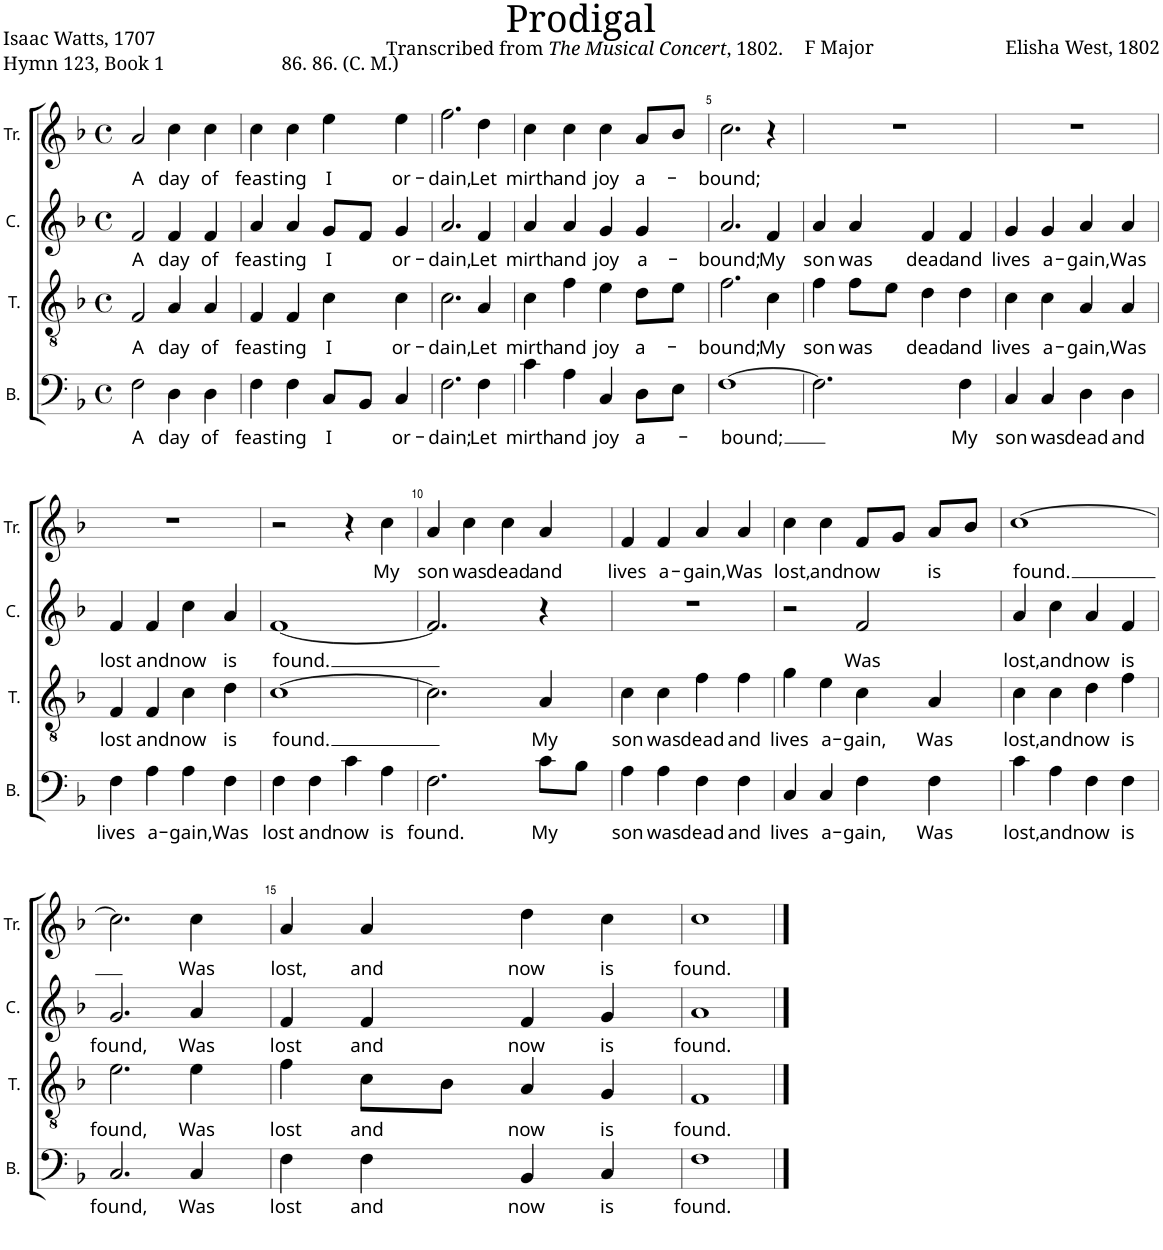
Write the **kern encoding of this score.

**kern	**text	**kern	**text	**kern	**text	**kern	**text
*part4	*part4	*part3	*part3	*part2	*part2	*part1	*part1
*staff4	*staff4	*staff3	*staff3	*staff2	*staff2	*staff1	*staff1
*I"B.	*	*I"T.	*	*I"C.	*	*I"Tr.	*
*I'B.	*	*I'T.	*	*I'C.	*	*I'Tr.	*
*clefF4	*	*clefGv2	*	*clefG2	*	*clefG2	*
*k[b-]	*	*k[b-]	*	*k[b-]	*	*k[b-]	*
*M4/4	*	*M4/4	*	*M4/4	*	*M4/4	*
*met(c)	*	*met(c)	*	*met(c)	*	*met(c)	*
=1	=1	=1	=1	=1	=1	=1	=1
!	!LO:LY:b	!	!LO:LY:b	!	!LO:LY:b	!	!LO:LY:b
2F\	A	2F/	A	2f/	A	2a/	A
!	!LO:LY:b	!	!LO:LY:b	!	!LO:LY:b	!	!LO:LY:b
4D\	day	4A/	day	4f/	day	4cc\	day
!	!LO:LY:b	!	!LO:LY:b	!	!LO:LY:b	!	!LO:LY:b
4D\	of	4A/	of	4f/	of	4cc\	of
=2	=2	=2	=2	=2	=2	=2	=2
!	!LO:LY:b	!	!LO:LY:b	!	!LO:LY:b	!	!LO:LY:b
4F\	feast-	4F/	feast-	4a/	feast-	4cc\	feast-
!	!LO:LY:b	!	!LO:LY:b	!	!LO:LY:b	!	!LO:LY:b
4F\	-ing	4F/	-ing	4a/	-ing	4cc\	-ing
!	!LO:LY:b	!	!LO:LY:b	!	!LO:LY:b	!	!LO:LY:b
8C/L	I	4c\	I	8g/L	I	4ee\	I
8BB-/J	.	.	.	8f/J	.	.	.
!	!LO:LY:b	!	!LO:LY:b	!	!LO:LY:b	!	!LO:LY:b
4C/	or-	4c\	or-	4g/	or-	4ee\	or-
=3	=3	=3	=3	=3	=3	=3	=3
!	!LO:LY:b	!	!LO:LY:b	!	!LO:LY:b	!	!LO:LY:b
2.F\	-dain;	2.c\	-dain,	2.a/	-dain,	2.ff\	-dain,
!	!LO:LY:b	!	!LO:LY:b	!	!LO:LY:b	!	!LO:LY:b
4F\	Let	4A/	Let	4f/	Let	4dd\	Let
=4	=4	=4	=4	=4	=4	=4	=4
!	!LO:LY:b	!	!LO:LY:b	!	!LO:LY:b	!	!LO:LY:b
4c\	mirth	4c\	mirth	4a/	mirth	4cc\	mirth
!	!LO:LY:b	!	!LO:LY:b	!	!LO:LY:b	!	!LO:LY:b
4A\	and	4f\	and	4a/	and	4cc\	and
!	!LO:LY:b	!	!LO:LY:b	!	!LO:LY:b	!	!LO:LY:b
4C/	joy	4e\	joy	4g/	joy	4cc\	joy
!	!LO:LY:b	!	!LO:LY:b	!	!LO:LY:b	!	!LO:LY:b
8D\L	a-	8d\L	a-	4g/	a-	8a/L	a-
8E\J	.	8e\J	.	.	.	8b-/J	.
=5	=5	=5	=5	=5	=5	=5	=5
!	!LO:LY:b	!	!LO:LY:b	!	!LO:LY:b	!	!LO:LY:b
[1F	-bound;	2.f\	-bound;	2.a/	-bound;	2.cc\	-bound;
!	!	!	!LO:LY:b	!	!LO:LY:b	!	!
.	.	4c\	My	4f/	My	4r	.
=6	=6	=6	=6	=6	=6	=6	=6
!	!	!	!LO:LY:b	!	!LO:LY:b	!	!
2.F\]	.	4f\	son	4a/	son	1r	.
!	!	!	!LO:LY:b	!	!LO:LY:b	!	!
.	.	8f\L	was	4a/	was	.	.
.	.	8e\J	.	.	.	.	.
!	!	!	!LO:LY:b	!	!LO:LY:b	!	!
.	.	4d\	dead	4f/	dead	.	.
!	!LO:LY:b	!	!LO:LY:b	!	!LO:LY:b	!	!
4F\	My	4d\	and	4f/	and	.	.
=7	=7	=7	=7	=7	=7	=7	=7
!	!LO:LY:b	!	!LO:LY:b	!	!LO:LY:b	!	!
4C/	son	4c\	lives	4g/	lives	1r	.
!	!LO:LY:b	!	!LO:LY:b	!	!LO:LY:b	!	!
4C/	was	4c\	a-	4g/	a-	.	.
!	!LO:LY:b	!	!LO:LY:b	!	!LO:LY:b	!	!
4D\	dead	4A/	-gain,	4a/	-gain,	.	.
!	!LO:LY:b	!	!LO:LY:b	!	!LO:LY:b	!	!
4D\	and	4A/	Was	4a/	Was	.	.
!!LO:LB:g=z
=8	=8	=8	=8	=8	=8	=8	=8
!	!LO:LY:b	!	!LO:LY:b	!	!LO:LY:b	!	!
4F\	lives	4F/	lost	4f/	lost	1r	.
!	!LO:LY:b	!	!LO:LY:b	!	!LO:LY:b	!	!
4A\	a-	4F/	and	4f/	and	.	.
!	!LO:LY:b	!	!LO:LY:b	!	!LO:LY:b	!	!
4A\	-gain,	4c\	now	4cc\	now	.	.
!	!LO:LY:b	!	!LO:LY:b	!	!LO:LY:b	!	!
4F\	Was	4d\	is	4a/	is	.	.
=9	=9	=9	=9	=9	=9	=9	=9
!	!LO:LY:b	!	!LO:LY:b	!	!LO:LY:b	!	!
4F\	lost	[1c	found.	[1f	found.	2r	.
!	!LO:LY:b	!	!	!	!	!	!
4F\	and	.	.	.	.	.	.
!	!LO:LY:b	!	!	!	!	!	!
4c\	now	.	.	.	.	4r	.
!	!LO:LY:b	!	!	!	!	!	!LO:LY:b
4A\	is	.	.	.	.	4cc\	My
=10	=10	=10	=10	=10	=10	=10	=10
!	!LO:LY:b	!	!	!	!	!	!LO:LY:b
2.F\	found.	2.c\]	.	2.f/]	.	4a/	son
!	!	!	!	!	!	!	!LO:LY:b
.	.	.	.	.	.	4cc\	was
!	!	!	!	!	!	!	!LO:LY:b
.	.	.	.	.	.	4cc\	dead
!	!LO:LY:b	!	!LO:LY:b	!	!	!	!LO:LY:b
8c\L	My	4A/	My	4r	.	4a/	and
8B-\J	.	.	.	.	.	.	.
=11	=11	=11	=11	=11	=11	=11	=11
!	!LO:LY:b	!	!LO:LY:b	!	!	!	!LO:LY:b
4A\	son	4c\	son	1r	.	4f/	lives
!	!LO:LY:b	!	!LO:LY:b	!	!	!	!LO:LY:b
4A\	was	4c\	was	.	.	4f/	a-
!	!LO:LY:b	!	!LO:LY:b	!	!	!	!LO:LY:b
4F\	dead	4f\	dead	.	.	4a/	-gain,
!	!LO:LY:b	!	!LO:LY:b	!	!	!	!LO:LY:b
4F\	and	4f\	and	.	.	4a/	Was
=12	=12	=12	=12	=12	=12	=12	=12
!	!LO:LY:b	!	!LO:LY:b	!	!	!	!LO:LY:b
4C/	lives	4g\	lives	2r	.	4cc\	lost,
!	!LO:LY:b	!	!LO:LY:b	!	!	!	!LO:LY:b
4C/	a-	4e\	a-	.	.	4cc\	and
!	!LO:LY:b	!	!LO:LY:b	!	!LO:LY:b	!	!LO:LY:b
4F\	-gain,	4c\	-gain,	2f/	Was	8f/L	now
.	.	.	.	.	.	8g/J	.
!	!LO:LY:b	!	!LO:LY:b	!	!	!	!LO:LY:b
4F\	Was	4A/	Was	.	.	8a/L	is
.	.	.	.	.	.	8b-/J	.
=13	=13	=13	=13	=13	=13	=13	=13
!	!LO:LY:b	!	!LO:LY:b	!	!LO:LY:b	!	!LO:LY:b
4c\	lost,	4c\	lost,	4a/	lost,	[1cc	found.
!	!LO:LY:b	!	!LO:LY:b	!	!LO:LY:b	!	!
4A\	and	4c\	and	4cc\	and	.	.
!	!LO:LY:b	!	!LO:LY:b	!	!LO:LY:b	!	!
4F\	now	4d\	now	4a/	now	.	.
!	!LO:LY:b	!	!LO:LY:b	!	!LO:LY:b	!	!
4F\	is	4f\	is	4f/	is	.	.
!!LO:LB:g=z
=14	=14	=14	=14	=14	=14	=14	=14
!	!LO:LY:b	!	!LO:LY:b	!	!LO:LY:b	!	!
2.C/	found,	2.e\	found,	2.g/	found,	2.cc\]	.
!	!LO:LY:b	!	!LO:LY:b	!	!LO:LY:b	!	!LO:LY:b
4C/	Was	4e\	Was	4a/	Was	4cc\	Was
=15	=15	=15	=15	=15	=15	=15	=15
!	!LO:LY:b	!	!LO:LY:b	!	!LO:LY:b	!	!LO:LY:b
4F\	lost	4f\	lost	4f/	lost	4a/	lost,
!	!LO:LY:b	!	!LO:LY:b	!	!LO:LY:b	!	!LO:LY:b
4F\	and	8c\L	and	4f/	and	4a/	and
.	.	8B-\J	.	.	.	.	.
!	!LO:LY:b	!	!LO:LY:b	!	!LO:LY:b	!	!LO:LY:b
4BB-/	now	4A/	now	4f/	now	4dd\	now
!	!LO:LY:b	!	!LO:LY:b	!	!LO:LY:b	!	!LO:LY:b
4C/	is	4G/	is	4g/	is	4cc\	is
=16	=16	=16	=16	=16	=16	=16	=16
!	!LO:LY:b	!	!LO:LY:b	!	!LO:LY:b	!	!LO:LY:b
1F	found.	1F	found.	1a	found.	1cc	found.
==	==	==	==	==	==	==	==
*-	*-	*-	*-	*-	*-	*-	*-
